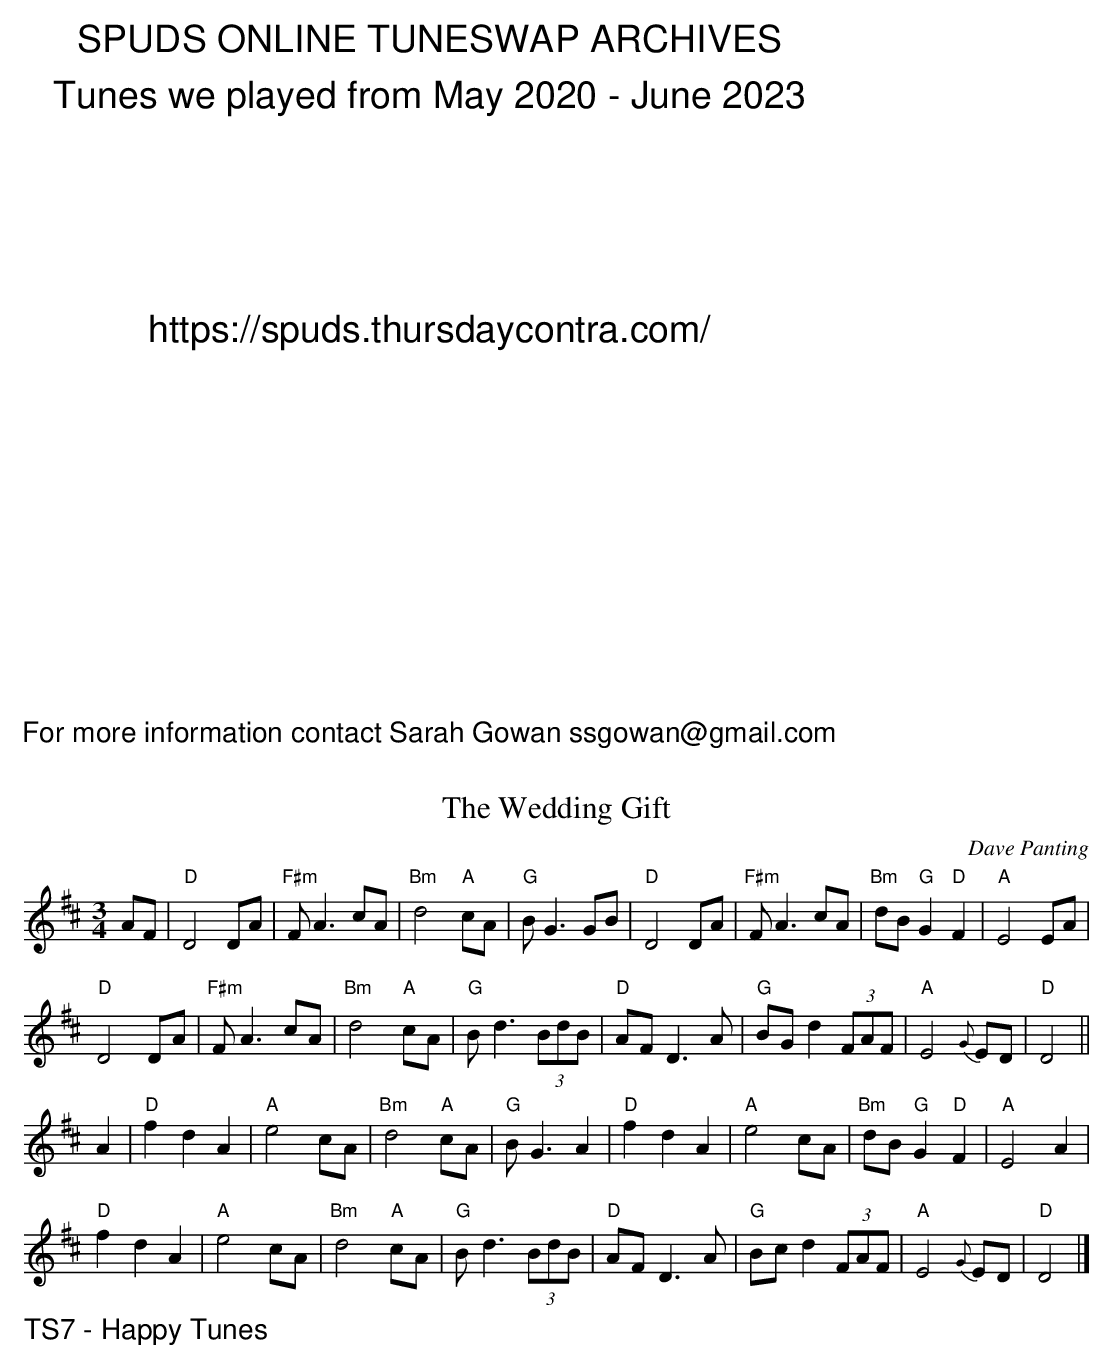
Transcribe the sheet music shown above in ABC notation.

X:1
T:Wedding Gift, The
C:Dave Panting
M:3/4
L:1/8
K:D
AF|"D"D4 DA|"F#m"F A3 cA|"Bm"d4 "A"cA|"G"B G3 GB|\
"D"D4 DA|"F#m"F A3 cA|"Bm"dB "G"G2 "D"F2|"A"E4 EA|
"D"D4 DA|"F#m"F A3 cA|"Bm"d4 "A"cA|"G"B d3 (3BdB|\
"D"AF D3 A|"G"BG d2 (3FAF|"A"E4 {G}ED|"D"D4||
A2|"D"f2 d2 A2|"A"e4 cA|"Bm"d4 "A"cA|"G"B G3 A2|\
"D"f2 d2 A2|"A"e4 cA|"Bm"dB "G"G2 "D"F2|"A"E4 A2|
"D"f2 d2 A2|"A"e4 cA|"Bm"d4 "A"cA|"G"B d3 (3BdB|\
"D"AF D3 A|"G"Bc d2 (3FAF|"A"E4 {G}ED|"D"D4|]
